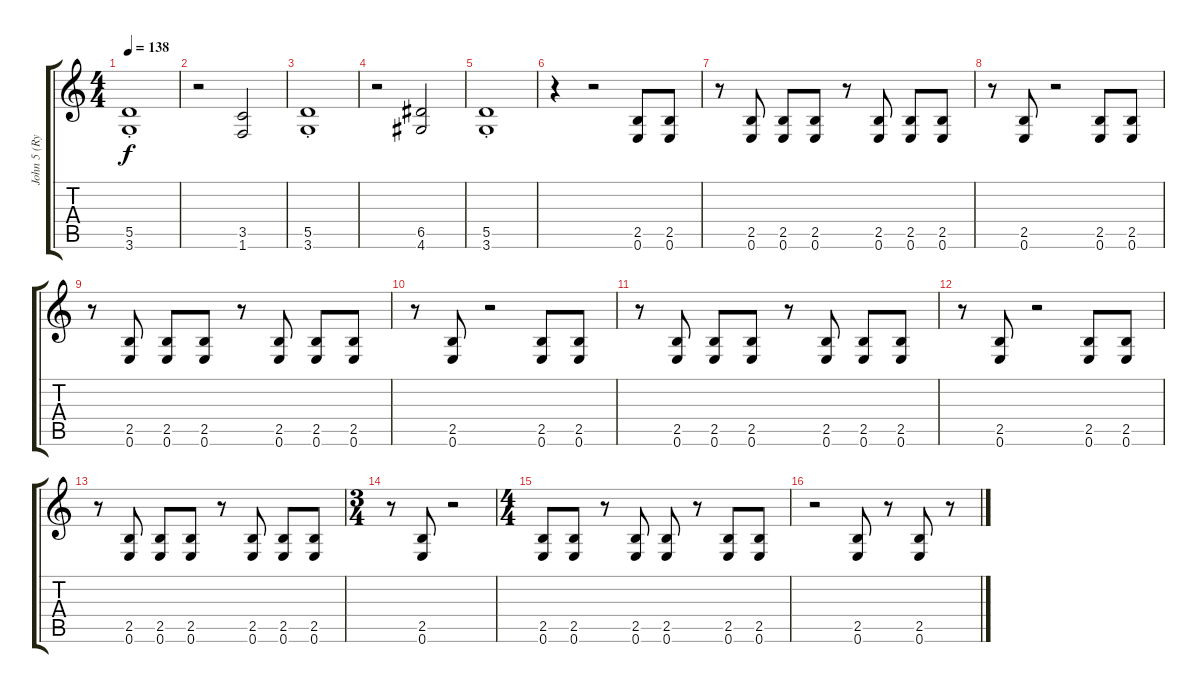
\track ("John 5 (Rythmic)" "John 5 (Ry") {instrument distortionguitar}
\staff {score tabs}
\tuning (E4 B3 G3 D3 A2 E2) {hide}
\ts (4 4)
\tempo 138
\clef g2
\ks c
(5.5{st} 3.6{st}).1{dy f} |
r.2 (3.5 1.6).2 |
(5.5{st} 3.6{st}).1 |
r.2 (6.5 4.6).2 |
(5.5{st} 3.6{st}).1 |
r.4 r.2 (2.5 0.6).8 (2.5 0.6).8 |
r.8 (2.5 0.6).8 (2.5 0.6).8 (2.5 0.6).8 r.8 (2.5 0.6).8 (2.5 0.6).8 (2.5 0.6).8 |
r.8 (2.5 0.6).8 r.2 (2.5 0.6).8 (2.5 0.6).8 |
r.8 (2.5 0.6).8 (2.5 0.6).8 (2.5 0.6).8 r.8 (2.5 0.6).8 (2.5 0.6).8 (2.5 0.6).8 |
r.8 (2.5 0.6).8 r.2 (2.5 0.6).8 (2.5 0.6).8 |
r.8 (2.5 0.6).8 (2.5 0.6).8 (2.5 0.6).8 r.8 (2.5 0.6).8 (2.5 0.6).8 (2.5 0.6).8 |
r.8 (2.5 0.6).8 r.2 (2.5 0.6).8 (2.5 0.6).8 |
r.8 (2.5 0.6).8 (2.5 0.6).8 (2.5 0.6).8 r.8 (2.5 0.6).8 (2.5 0.6).8 (2.5 0.6).8 |
\ts (3 4)
r.8 (2.5 0.6).8 r.2 |
\ts (4 4)
(2.5 0.6).8 (2.5 0.6).8 r.8 (2.5 0.6).8 (2.5 0.6).8 r.8 (2.5 0.6).8 (2.5 0.6).8 |
r.2 (2.5 0.6).8 r.8 (2.5 0.6).8 r.8
